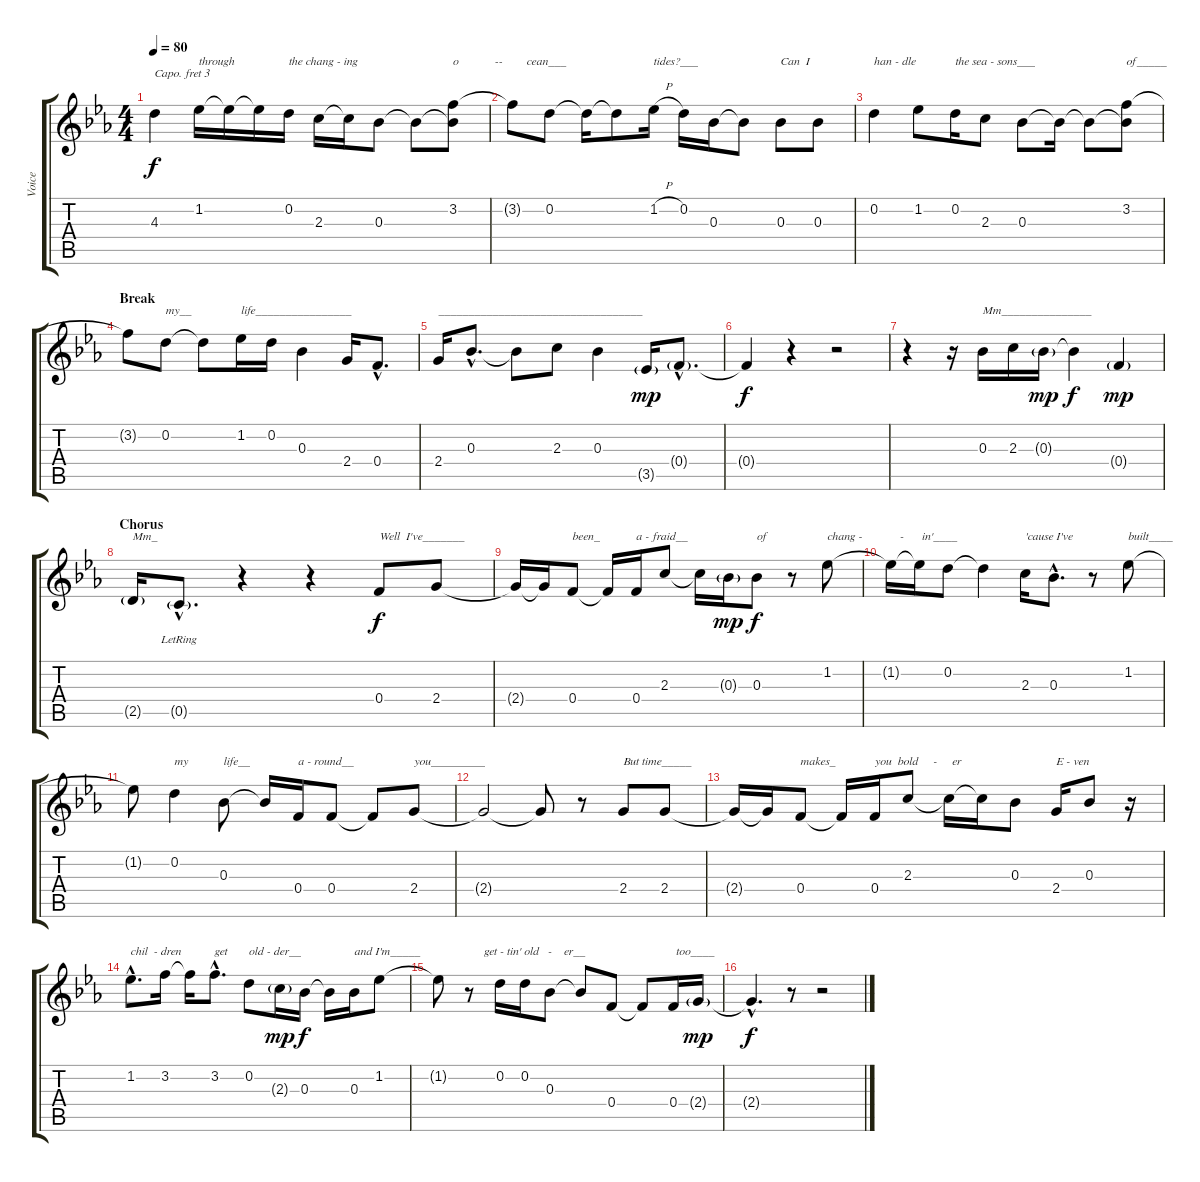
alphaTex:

\track ("Voice" "Voice") {instrument electricguitarjazz}
\staff {score tabs}
\capo 3
\tuning (E4 B3 G3 D3 A2 E2) {hide}
\ts (4 4)
\tempo 80
\clef g2
\ks eb
4.3{t}.4{dy f} 1.2.16{txt "through"} 1.2{t}.16 1.2{t}.16 0.2.16{txt "the chang - ing"} 2.3.16 2.3{t}.16 0.3.8 0.3{t}.8 (3.2 0.3{t}).8{txt "o            --        cean___"} |
3.2{t}.8 0.2.8 0.2{t}.16 0.2{t}.8 1.2{h}.16{txt "tides?___"} 0.2.16 0.3.16 0.3{t}.8 0.3.8{txt "Can  I"} 0.3.8 |
0.2.4{txt "han - dle"} 1.2.8 0.2.16{txt "the sea - sons___"} 2.3.8 0.3.8 0.3{t}.16 0.3{t}.8 (3.2 0.3{t}).8{txt "of_____"} |
\section ("" "Break")
3.2{t}.8 0.2.8{txt "my__"} 0.2{t}.8 1.2.16{txt "life________________"} 0.2.16 0.3.4 2.4.16 0.4{hac}.8{d} |
2.4.16{txt "__________________________________"} 0.3{hac}.8{d} 0.3{t}.8 2.3.8 0.3.4 3.5{g}.16{dy mp} 0.4{g hac}.8{d} |
0.4{t}.4{dy f} r.4 r.2 |
r.4 r.16 0.3.16{txt "Mm_______________"} 2.3.16 0.3{g}.16{dy mp} 0.3{t}.4{dy f} 0.4{g}.4{dy mp} |
\section ("" "Chorus")
2.5{g}.16{txt "Mm_"} 0.5{g hac lr}.8{d} r.4 r.4 0.4.8{txt "Well  I've_______" dy f} 2.4.8 |
2.4{t}.16 2.4{t}.16 0.4.8{txt "been_"} 0.4{t}.16 0.4.16{txt "a - fraid__"} 2.3.8 2.3{t}.16 0.3{g}.16{dy mp} 0.3.8{txt "of" dy f} r.8 1.2.8{txt "chang -"} |
1.2{t}.16{txt "   -      in'____"} 1.2{t}.16 0.2.8 0.2{t}.4 2.3.16{txt "'cause I've"} 0.3{hac}.8{d} r.8 1.2.8{txt "built____"} |
1.2{t}.8 0.2.4{txt "my"} 0.3.8{txt "life__"} 0.3{t}.16 0.4.16{txt "a - round__"} 0.4.8 0.4{t}.8 2.4.8{txt "you_________"} |
2.4{t}.2 2.4{t}.8 r.8 2.4.8{txt "But time_____"} 2.4.8 |
2.4{t}.16 2.4{t}.16 0.4.8{txt "makes_"} 0.4{t}.16 0.4.16{txt "you  bold     -     er"} 2.3.8 2.3{t}.16 2.3{t}.16 0.3.8 2.4.16{txt "E - ven"} 0.3.8 r.16 |
1.2{hac}.8{d txt "chil  - dren"} 3.2.16 3.2{t}.16 3.2{hac}.8{d txt "get"} 0.2.8{txt "old - der__"} 2.3{g}.16{dy mp} 0.3.16{dy f} 0.3{t}.16 0.3.16{txt "and I'm_____"} 1.2.8 |
1.2{t}.8 r.8{txt "     get - tin' old   -    er__"} 0.2.16 0.2.16 0.3.8 0.3{t}.8 0.4.8 0.4{t}.8 0.4.16{txt " too____"} 2.4{g}.16{dy mp} |
2.4{hac t}.4{d dy f} r.8 r.2
